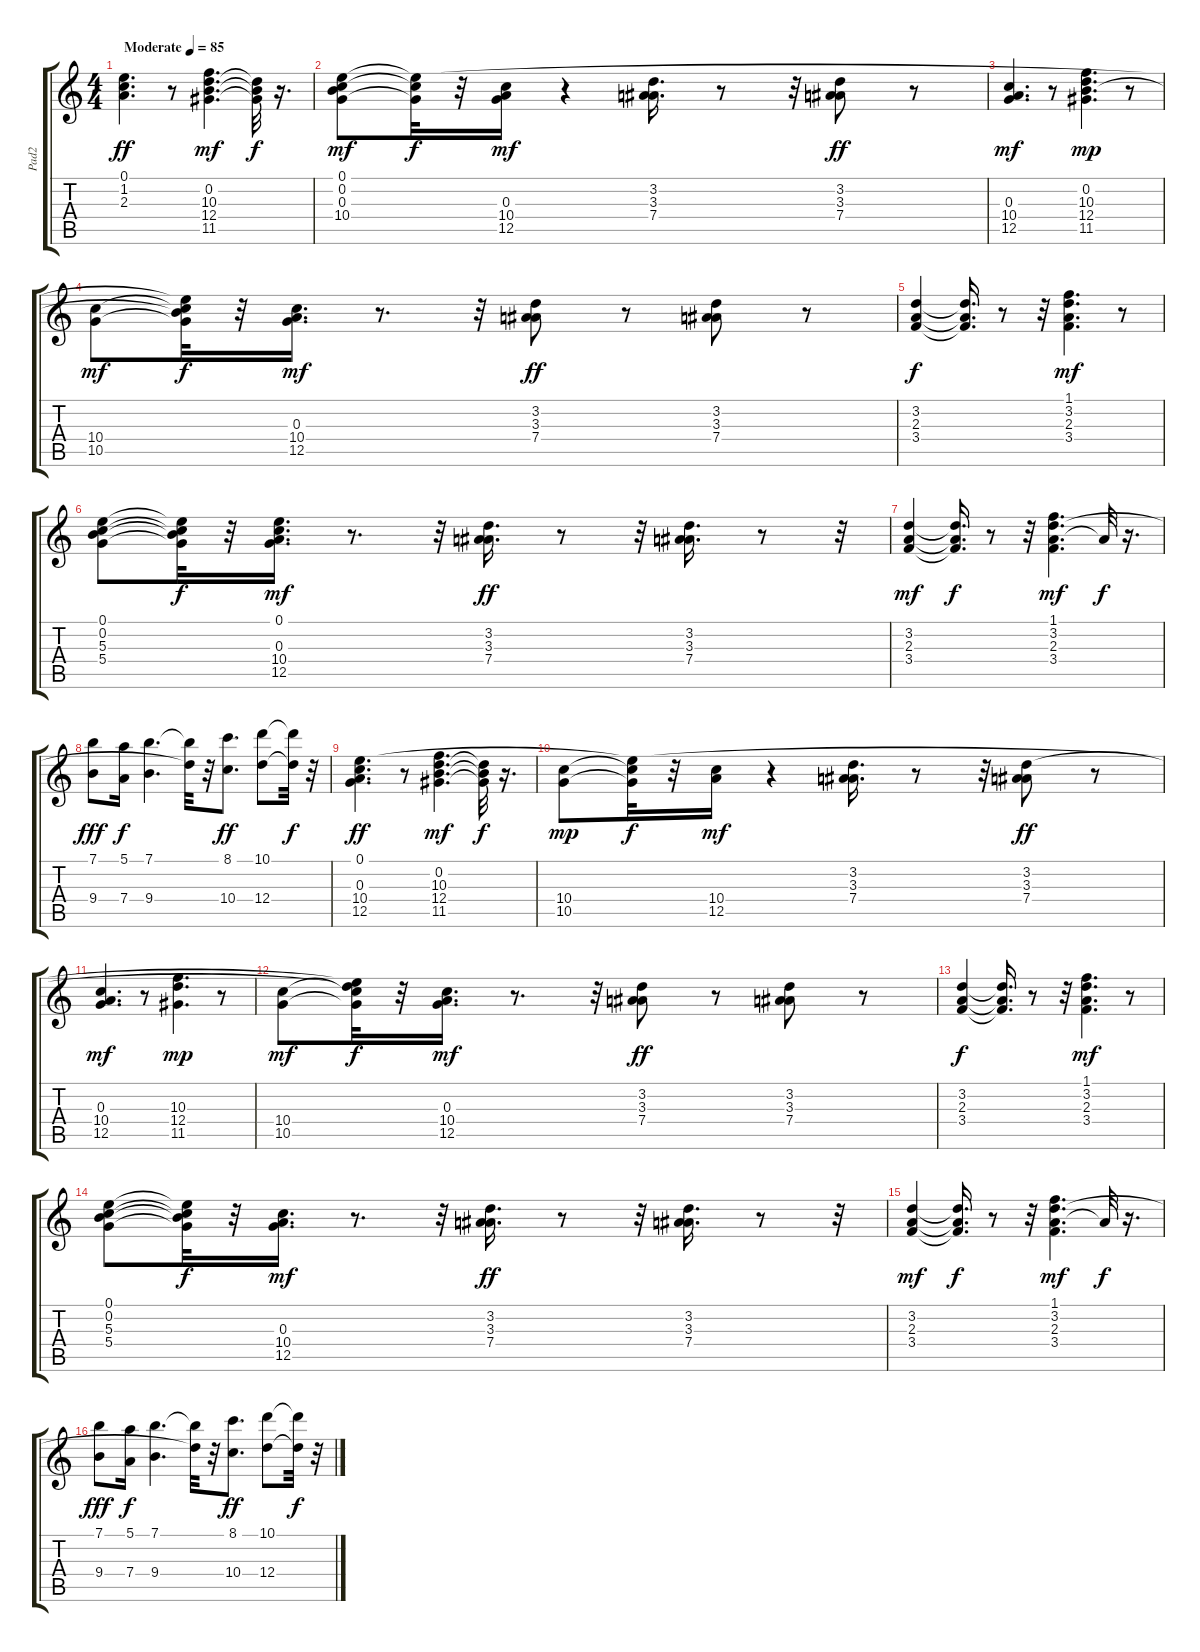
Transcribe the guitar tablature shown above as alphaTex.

\track ("Pad2" "Pad2") {instrument acousticguitarsteel}
\staff {score tabs}
\tuning (E4 B3 G3 D3 A2 E2) {hide}
\ts (4 4)
\tempo (85 "Moderate")
\clef g2
\ks c
(0.1 1.2 2.3).4{d dy ff instrument acousticguitarsteel} r.8 (0.2 10.3 12.4 11.5).4{d dy mf} (0.2{t} 12.4{t} 11.5{t}).32{dy f} r.16{d} |
(0.1 0.2 0.3 10.4).8{dy mf} (0.1{t} 0.3{t} 10.4{t}).32{dy f} r.32 (0.3 10.4 12.5).16{dy mf} r.4 (3.2 3.3 7.4).16{d} r.8 r.32 (3.2 3.3 7.4).8{dy ff} r.8 |
(0.3 10.4 12.5).4{d dy mf} r.8 (0.2 10.3 12.4 11.5).4{d dy mp} r.8 |
(10.4 10.5).8{dy mf} (0.1{t} 0.2{t} 10.4{t} 10.5{t}).32{dy f} r.32 (0.3 10.4 12.5).16{d dy mf} r.8{d} r.32 (3.2 3.3 7.4).8{dy ff} r.8 (3.2 3.3 7.4).8 r.8 |
(3.2 2.3 3.4).4{dy f} (3.2{t} 2.3{t} 3.4{t}).16{d} r.8 r.32 (1.1 3.2 2.3 3.4).4{d dy mf} r.8 |
(0.1 0.2 5.3 5.4).8 (0.1{t} 0.2{t} 5.3{t} 5.4{t}).32{dy f} r.32 (0.1 0.3 10.4 12.5).16{d dy mf} r.8{d} r.32 (3.2 3.3 7.4).16{d dy ff} r.8 r.32 (3.2 3.3 7.4).16{d} r.8 r.32 |
(3.2 2.3 3.4).4{dy mf} (3.2{t} 2.3{t} 3.4{t}).16{d dy f} r.8 r.32 (1.1 3.2 2.3 3.4).4{d dy mf} 2.3{t}.32{dy f} r.16{d} |
(7.1 9.4).8{dy fff} (5.1 7.4).16{dy f} (7.1 9.4).4{d} (7.1{t} 3.2{t}).32 r.32 (8.1 10.4).8{d dy ff} (10.1 12.4).8 (10.1{t} 12.4{t}).32{dy f} r.32 |
(0.1 0.3 10.4 12.5).4{d dy ff volume 9 instrument acousticguitarsteel} r.8 (0.2 10.3 12.4 11.5).4{d dy mf} (0.2{t} 12.4{t} 11.5{t}).32{dy f} r.16{d} |
(10.4 10.5).8{dy mp} (0.1{t} 10.4{t} 10.5{t}).32{dy f} r.32 (10.4 12.5).16{dy mf} r.4 (3.2 3.3 7.4).16{d} r.8 r.32 (3.2 3.3 7.4).8{dy ff} r.8 |
(0.3 10.4 12.5).4{d dy mf} r.8 (10.3 12.4 11.5).4{d dy mp} r.8 |
(10.4 10.5).8{dy mf} (0.1{t} 3.2{t} 10.4{t} 10.5{t}).32{dy f} r.32 (0.3 10.4 12.5).16{d dy mf} r.8{d} r.32 (3.2 3.3 7.4).8{dy ff} r.8 (3.2 3.3 7.4).8 r.8 |
(3.2 2.3 3.4).4{dy f} (3.2{t} 2.3{t} 3.4{t}).16{d} r.8 r.32 (1.1 3.2 2.3 3.4).4{d dy mf} r.8 |
(0.1 0.2 5.3 5.4).8 (0.1{t} 0.2{t} 5.3{t} 5.4{t}).32{dy f} r.32 (0.3 10.4 12.5).16{d dy mf} r.8{d} r.32 (3.2 3.3 7.4).16{d dy ff} r.8 r.32 (3.2 3.3 7.4).16{d} r.8 r.32 |
(3.2 2.3 3.4).4{dy mf} (3.2{t} 2.3{t} 3.4{t}).16{d dy f} r.8 r.32 (1.1 3.2 2.3 3.4).4{d dy mf} 2.3{t}.32{dy f} r.16{d} |
(7.1 9.4).8{dy fff} (5.1 7.4).16{dy f} (7.1 9.4).4{d} (7.1{t} 3.2{t}).32 r.32 (8.1 10.4).8{d dy ff} (10.1 12.4).8 (10.1{t} 12.4{t}).32{dy f} r.32
